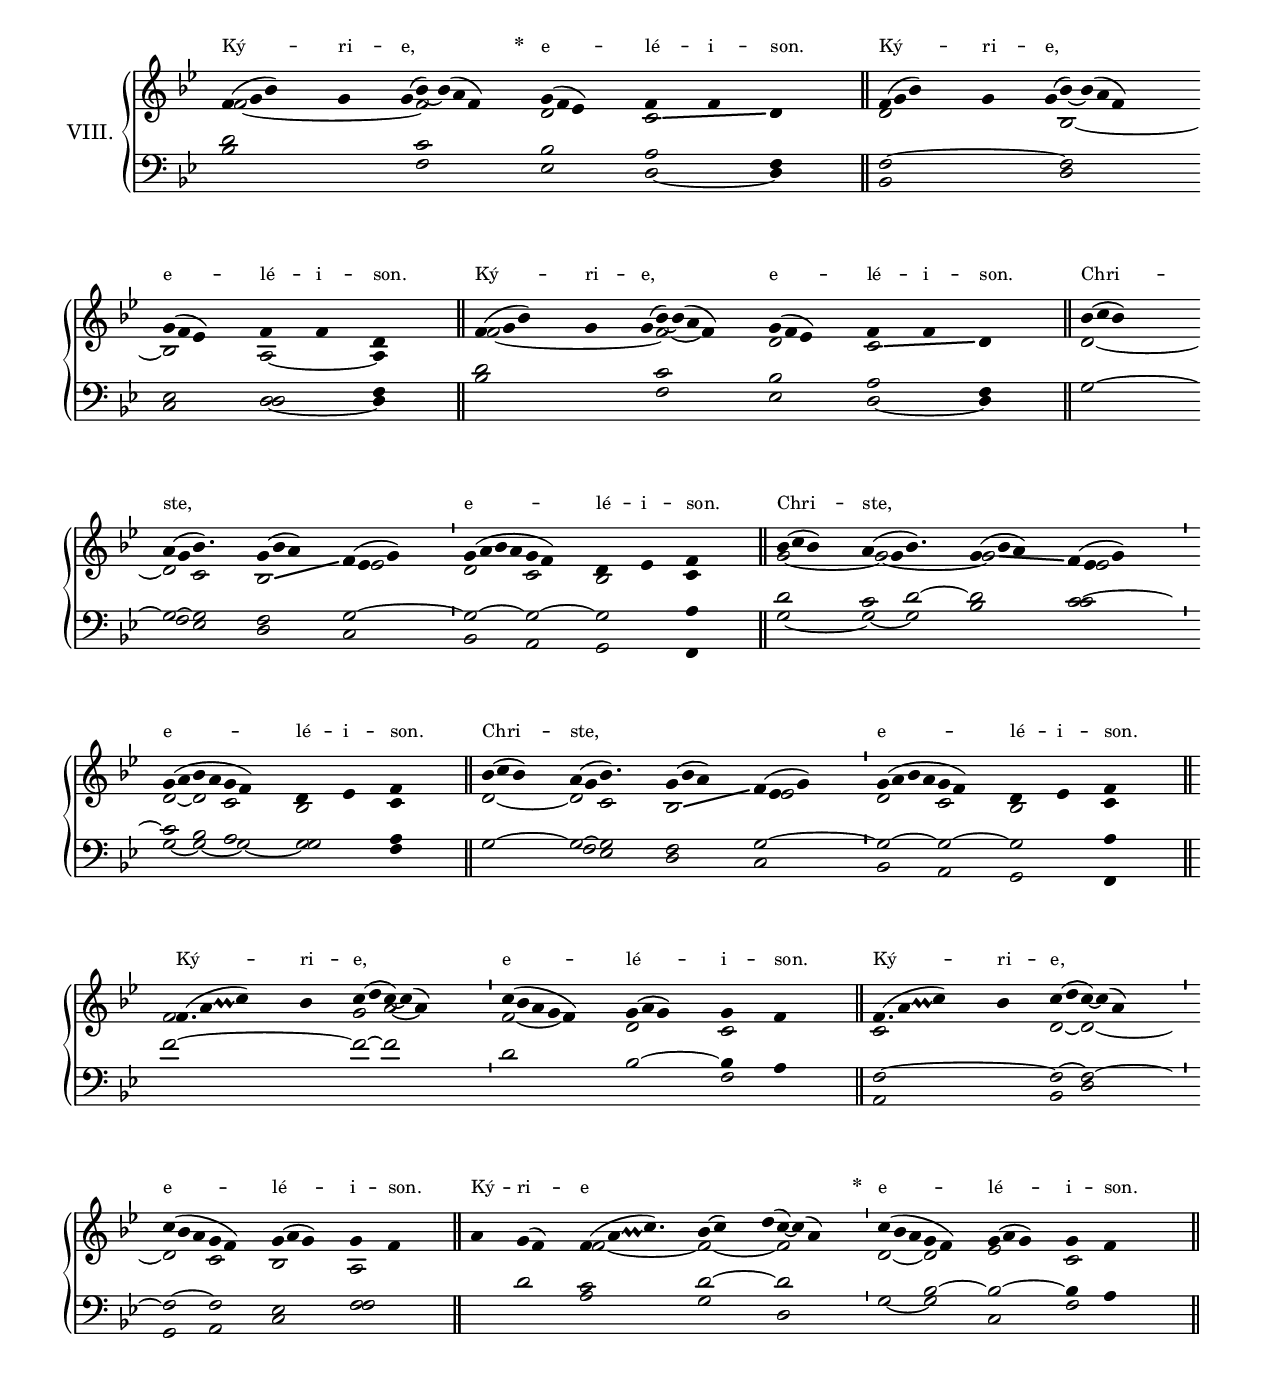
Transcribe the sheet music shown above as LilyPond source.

\version "2.18"
\include "gregorian.ly"
\include "noh2.ily"

%Page reference: page v.5
%(volume.page)

% Proofed 2/18

global = {
 \key f \mixolydian
 \cadenzaOn 
 \override Glissando #'thickness = #2.0
}

chantText = \lyricmode {
Ký -- ri -- e, 
\set stanza = " * " e -- lé -- i -- son. 
Ký -- ri -- e, e -- lé -- i -- son. 
Ký -- ri -- e, e -- lé -- i -- son. 
Chri -- ste, _ _ e -- lé -- i -- son. 
Chri -- ste, _ _ e -- lé -- i -- son. 
Chri -- ste, _ _ e -- lé -- i -- son. 
Ký -- ri -- e, e -- lé -- i -- son. 
Ký -- ri -- e, e -- lé -- i -- son. 
Ký -- ri -- e _ _ 
\set stanza = " * " e -- lé -- i -- son. }

chantMusic = {
\tieDown   f'4 ( g'4 bes'4) g'4 g'4 ( bes'4) ~ bes'4 ( a'4 f'4)  g'4 ( f'4 ees'4) f'4 f'4 d'4 \finalis
 f'4 ( g'4 bes'4) g'4 g'4 ( bes'4) ~ bes'4 ( a'4 f'4)  \forceBreak
 g'4 ( f'4 ees'4) f'4 f'4 d'4 \finalis
 f'4 ( g'4 bes'4) g'4 g'4 ( bes'4) ~ bes'4 ( a'4 f'4)  g'4 ( f'4 ees'4) f'4 f'4 d'4 \finalis
 bes'4 ( c''4 bes'4) \forceBreak
 a'4 ( g'4 bes'4.) g'4 ( bes'4 a'4) f'4 ( ees'4 g'4) \divisioMinima
 g'4 ( a'4 bes'4 a'4 g'4 f'4) d'4 ees'4 f'4 \finalis
 bes'4 ( c''4 bes'4) a'4 ( g'4 bes'4.) g'4 ( bes'4 a'4) f'4 ( ees'4 g'4) \divisioMinima
 \forceBreak
 g'4 ( a'4 bes'4 a'4 g'4 f'4) d'4 ees'4 f'4 \finalis
 bes'4 ( c''4 bes'4) a'4 ( g'4 bes'4.) g'4 ( bes'4 a'4) f'4 ( ees'4 g'4) \divisioMinima
 g'4 ( a'4 bes'4 a'4 g'4 f'4) d'4 ees'4 f'4 \finalis
 \forceBreak
 f'4. ( a'4 \quil bes' c''4) bes'4 c''4 ( d''4 c''4) ~ c''4 ( a'4) \divisioMinima
 c''4 ( bes'4 a'4 g'4 f'4) g'4 ( a'4 g'4) g'4 f'4 \finalis
 f'4. ( a'4 \quil bes' c''4) bes'4 c''4 ( d''4 c''4) ~ c''4 ( a'4) \divisioMinima
 \forceBreak
 c''4 ( bes'4 a'4 g'4 f'4) g'4 ( a'4 g'4) g'4 f'4 \finalis
 a'4 g'4 ( f'4) f'4 ( a'4 \quil bes' c''4.) bes'4 ( c''4) d''4 ( c''4) ~ c''4 ( a'4) \divisioMinima
 c''4 ( bes'4 a'4 g'4 f'4) g'4 ( a'4 g'4) g'4 f'4 \finalis

}

altoMusic = {
f'2*5/2 ~ f'2*4/2 d'2*3/2 c'2 -\tweak Glissando.Y-offset #-0.8 \glissando d'4 \finalis
d'2*5/2 bes2*4/2 ~ bes2*3/2 a2 ~ a4 \finalis
f'2*5/2 ~ f'2*3/2 ~ f'4 d'2*3/2 c'2 -\tweak Glissando.Y-offset #-0.8 \glissando d'4 \finalis
d'2*3/2 ~ d'2 c'2*3/4 bes2*3/2 -\tweak Glissando.Y-offset #-0.8 \glissando f'4 ees'2 \divisioMinima
d'2*4/2 c'2 bes2 c'4 \finalis
g'2*3/2 ~ g'2*7/4 ~ g'2*3/2 -\tweak Glissando.Y-offset #-0.8 \glissando f'4 ees'2 \divisioMinima
d'2 ~ d'2 c'2 bes2 c'4 \finalis
d'2*3/2 ~ d'2 c'2*3/4 bes2*3/2 -\tweak Glissando.Y-offset #-0.8 \glissando f'4 ees'2 \divisioMinima
d'2*4/2 c'2 bes2 c'4 \finalis
f'2*11/4 g'2 a'2 ~ a'4 \divisioMinima
f'2*4/2 ~ f'4 d'2*3/2 c'2 \finalis
c'2*11/4 d'2 ~ d'2*3/2 ~ \divisioMinima
d'2*3/2 c'2 bes2*3/2 a2 \finalis
r2*3/2 f'2*9/4 ~ f'2*3/2 ~ f'2*3/2 \divisioMinima
d'2*3/2 ~ d'2 ees'2*3/2 c'2 \finalis
}

tenorMusic = {
d'2*5/2 c'2*4/2 bes2*3/2 a2 f4 \finalis
f2*5/2 ~ f2*4/2 ees2*3/2 \shiftRight d2 f4 \finalis
d'2*5/2 c'2*4/2 bes2*3/2 a2 f4 \finalis
g2*3/2 ~ g2 ~ g2*3/4 f2*3/2 g2*3/2 ~ \divisioMinima
g2*4/2 ~ g2 ~ g2 a4 \finalis
d'2*3/2 c'2 d'2*3/4 ~ d'2*3/2 c'2*3/2 ~ \divisioMinima
c'2 bes2 a2 \shiftRight g2 a4 \finalis
g2*3/2 ~ g2 ~ g2*3/4 f2*3/2 g2*3/2 ~ \divisioMinima
g2*4/2 ~ g2 ~ g2 a4 \finalis
f'2*11/4 ~ f'2 ~ f'2*3/2 \divisioMinima
d'2*5/2 bes2*3/2 ~ bes4 a4 \finalis
f2*11/4 ~ f2 ~ f2*3/2 ~ \divisioMinima
f2*3/2 ~ f2 ees2*3/2 \shiftRight f2 \finalis
r4 d'2 c'2*9/4 d'2*3/2 ~ d'2*3/2 \divisioMinima
r2*3/2 bes2 ~ bes2*3/2 ~ bes4 a4 \finalis
}

bassMusic = {
bes2*5/2 f2*4/2 ees2*3/2 d2 ~ d4 \finalis
bes,2*5/2 d2*4/2 c2*3/2 d2 ~ d4 \finalis
bes2*5/2 f2*4/2 ees2*3/2 d2 ~ d4 \finalis
r2*3/2 f2 ees2*3/4 d2*3/2 c2*3/2 \divisioMinima
bes,2*4/2 a,2 g,2 f,4 \finalis
g2*3/2 ~ g2 ~ g2*3/4 bes2*3/2 \shiftRight c'2*3/2 \divisioMinima
g2 ~ g2 ~ g2 ~ g2 f4 \finalis
r2*3/2 f2 ees2*3/4 d2*3/2 c2*3/2 \divisioMinima
bes,2*4/2 a,2 g,2 f,4 \finalis
r2*37/4 f2 \finalis
a,2*11/4 bes,2 d2*3/2 \divisioMinima
g,2*3/2 a,2 c2*3/2 f2 \finalis
r2*3/2 a2*9/4 g2*3/2 d2*3/2 \divisioMinima
g2*3/2 ~ g2 c2*3/2 f2 \finalis
}

voiceLines = {
\voiceLineStyle


}

\score{
  <<
    \new Lyrics
    \new GrandStaff <<
      \set GrandStaff.autoBeaming = ##f
      \set GrandStaff.instrumentName = \markup \center-column {
        "VIII."
      }
      \new Staff = up <<
        \new Voice = "chant" {
          \voiceOne \global \chantMusic
        }
        \new Voice {
          \voiceTwo \global \altoMusic
        }
      >>

      \new Staff = down <<
        \clef bass
        \new Voice {
          \voiceOne \global \tenorMusic
        }
        \new Voice {
          \voiceTwo \global \bassMusic
        }
	\new Voice {
        \voiceThree \global \voiceLines
        }
      >>
    >>
    \context Lyrics {
      \lyricsto chant {
      \chantText
    }
    }
  >>
  \layout{
  }
  
}
